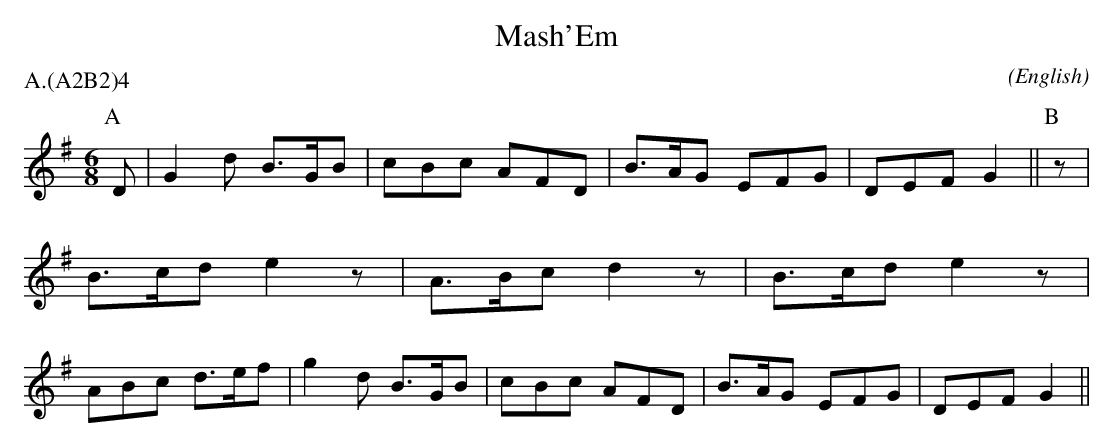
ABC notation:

X:1
T:Mash'Em
M:6/8
C:
O:English
P:A.(A2B2)4
K:G
P:A
D  | G2 d  B>GB  | cBc  AFD  | B>AG  EFG   | DEF    G2    ||\
P:B
z  | B>cd  e2 z  | A>Bc d2 z | B>cd  e2 z  | ABc    d>ef  |\
g2 d  B>GB  | cBc  AFD  | B>AG  EFG   | DEF    G2    ||
